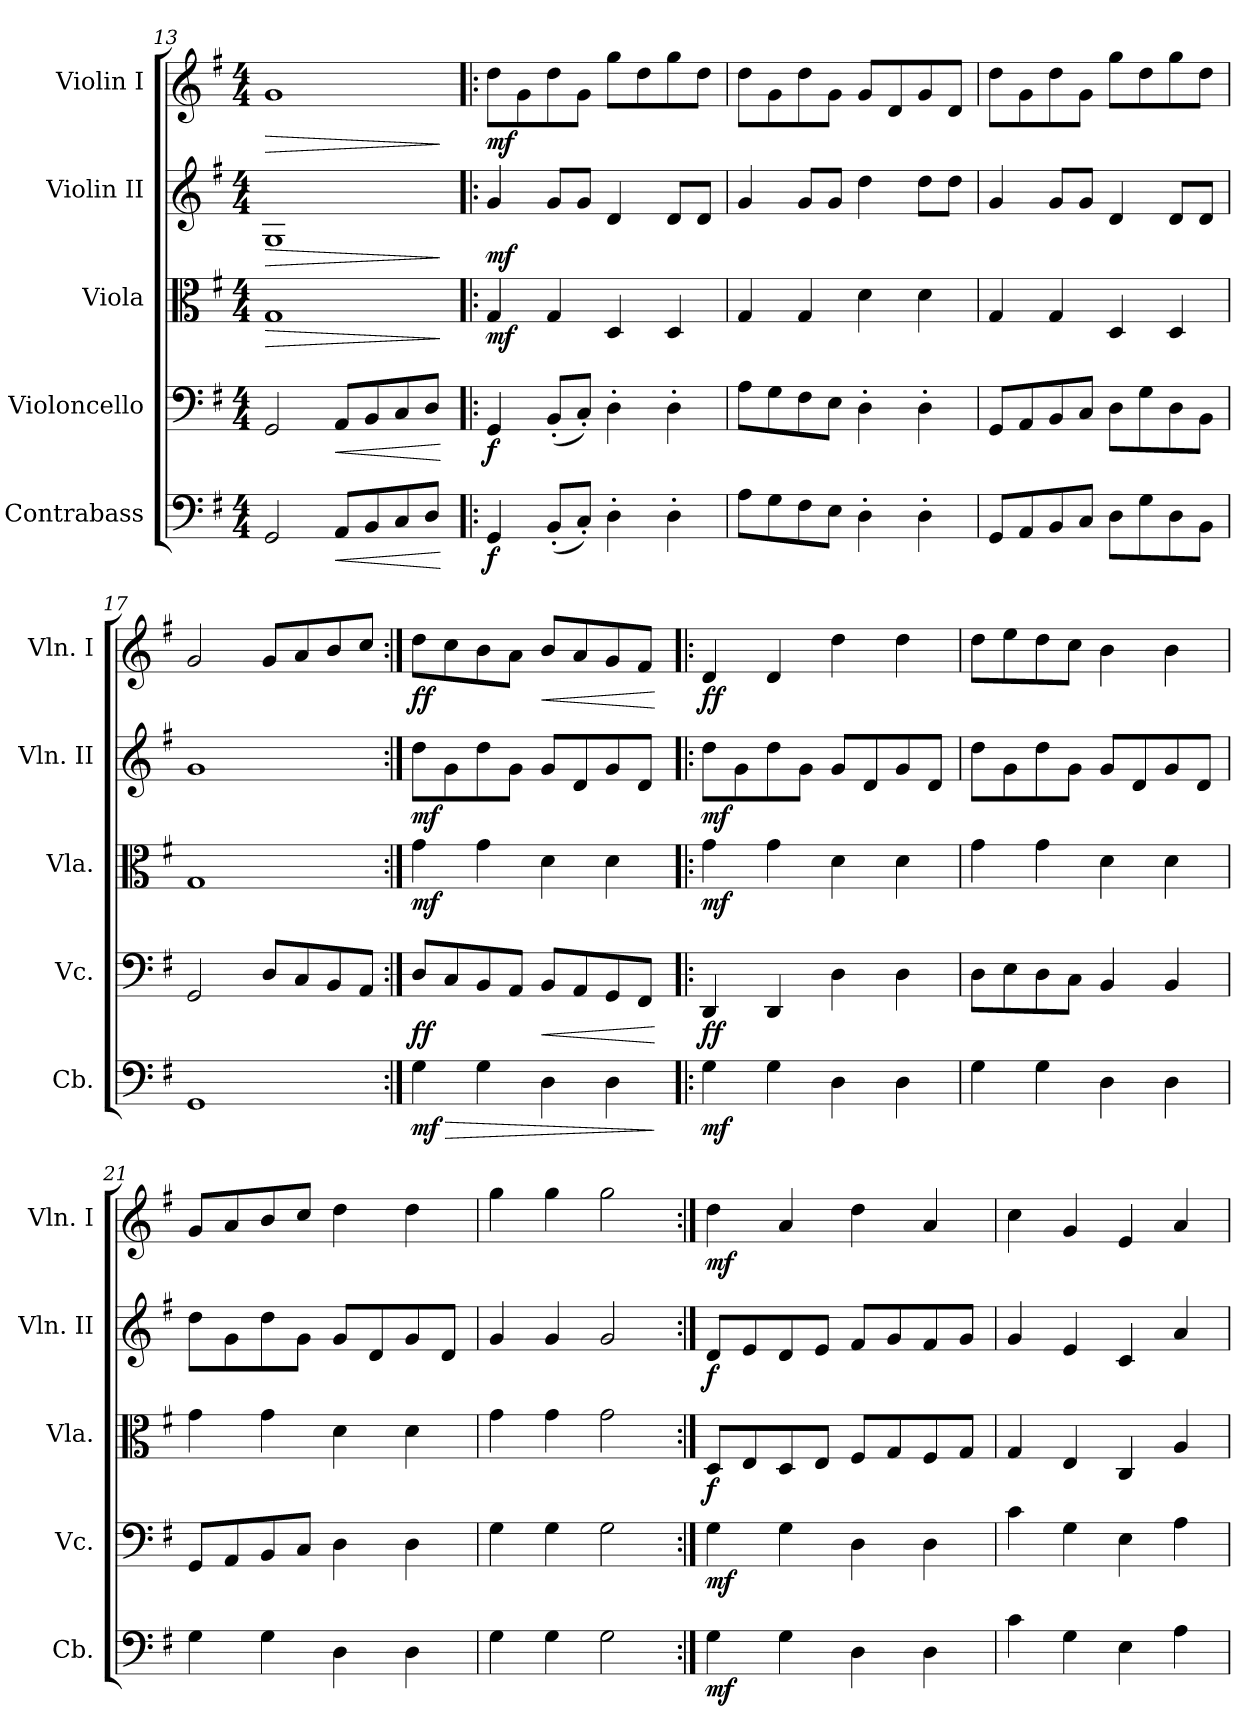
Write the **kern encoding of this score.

**kern	**dynam	**kern	**dynam	**kern	**dynam	**kern	**dynam	**kern	**dynam
*part5	*part5	*part4	*part4	*part3	*part3	*part2	*part2	*part1	*part1
*staff5	*staff5	*staff4	*staff4	*staff3	*staff3	*staff2	*staff2	*staff1	*staff1
*I"Contrabass	*	*I"Violoncello	*	*I"Viola	*	*I"Violin II	*	*I"Violin I	*
*I'Cb.	*	*I'Vc.	*	*I'Vla.	*	*I'Vln. II	*	*I'Vln. I	*
*clefF4	*	*clefF4	*	*clefC3	*	*clefG2	*	*clefG2	*
*ITrd7c12	*	*	*	*	*	*	*	*	*
*k[f#]	*	*k[f#]	*	*k[f#]	*	*k[f#]	*	*k[f#]	*
*M4/4	*	*M4/4	*	*M4/4	*	*M4/4	*	*M4/4	*
=13	=13	=13	=13	=13	=13	=13	=13	=13	=13
!	!	!	!	!	!LO:HP:b	!	!LO:HP:b	!	!LO:HP:b
2GGG/	.	2GG/	.	1G	>	1G	>	1g	>
!	!LO:HP:b	!	!LO:HP:b	!	!	!	!	!	!
8AAA/L	<	8AA/L	<	.	.	.	.	.	.
8BBB/	.	8BB/	.	.	.	.	.	.	.
8CC/	.	8C/	.	.	.	.	.	.	.
8DD/J	.	8D/J	.	.	.	.	.	.	.
.	[	.	[	.	]	.	]	.	]
!!LO:LB:g=z
=14!|:	=14!|:	=14!|:	=14!|:	=14!|:	=14!|:	=14!|:	=14!|:	=14!|:	=14!|:
!	!LO:DY:b	!	!LO:DY:b	!	!LO:DY:b	!	!LO:DY:b	!	!LO:DY:b
4GGG/	f	4GG/	f	4G/	mf	4g/	mf	8dd\L	mf
.	.	.	.	.	.	.	.	8g\	.
(<8BBB'/L	.	(<8BB'/L	.	4G/	.	8g/L	.	8dd\	.
8CC'/J)	.	8C'/J)	.	.	.	8g/J	.	8g\J	.
4DD'\	.	4D'\	.	4D/	.	4d/	.	8gg\L	.
.	.	.	.	.	.	.	.	8dd\	.
4DD'\	.	4D'\	.	4D/	.	8d/L	.	8gg\	.
.	.	.	.	.	.	8d/J	.	8dd\J	.
=15	=15	=15	=15	=15	=15	=15	=15	=15	=15
8AA\L	.	8A\L	.	4G/	.	4g/	.	8dd\L	.
8GG\	.	8G\	.	.	.	.	.	8g\	.
8FF#\	.	8F#\	.	4G/	.	8g/L	.	8dd\	.
8EE\J	.	8E\J	.	.	.	8g/J	.	8g\J	.
4DD'\	.	4D'\	.	4d\	.	4dd\	.	8g/L	.
.	.	.	.	.	.	.	.	8d/	.
4DD'\	.	4D'\	.	4d\	.	8dd\L	.	8g/	.
.	.	.	.	.	.	8dd\J	.	8d/J	.
=16	=16	=16	=16	=16	=16	=16	=16	=16	=16
8GGG/L	.	8GG/L	.	4G/	.	4g/	.	8dd\L	.
8AAA/	.	8AA/	.	.	.	.	.	8g\	.
8BBB/	.	8BB/	.	4G/	.	8g/L	.	8dd\	.
8CC/J	.	8C/J	.	.	.	8g/J	.	8g\J	.
8DD\L	.	8D\L	.	4D/	.	4d/	.	8gg\L	.
8GG\	.	8G\	.	.	.	.	.	8dd\	.
8DD\	.	8D\	.	4D/	.	8d/L	.	8gg\	.
8BBB\J	.	8BB\J	.	.	.	8d/J	.	8dd\J	.
=17	=17	=17	=17	=17	=17	=17	=17	=17	=17
1GGG	.	2GG/	.	1G	.	1g	.	2g/	.
.	.	8D/L	.	.	.	.	.	8g/L	.
.	.	8C/	.	.	.	.	.	8a/	.
.	.	8BB/	.	.	.	.	.	8b/	.
.	.	8AA/J	.	.	.	.	.	8cc/J	.
=18:|!	=18:|!	=18:|!	=18:|!	=18:|!	=18:|!	=18:|!	=18:|!	=18:|!	=18:|!
!	!LO:HP:b	!	!	!	!	!	!	!	!
!	!LO:DY:n=1:b	!	!LO:DY:b	!	!LO:DY:b	!	!LO:DY:b	!	!LO:DY:b
4GG\	> mf	8D/L	ff	4g\	mf	8dd\L	mf	8dd\L	ff
.	.	8C/	.	.	.	8g\	.	8cc\	.
4GG\	.	8BB/	.	4g\	.	8dd\	.	8b\	.
.	.	8AA/J	.	.	.	8g\J	.	8a\J	.
!	!	!	!LO:HP:b	!	!	!	!	!	!LO:HP:b
4DD\	.	8BB/L	<	4d\	.	8g/L	.	8b/L	<
.	.	8AA/	.	.	.	8d/	.	8a/	.
4DD\	.	8GG/	.	4d\	.	8g/	.	8g/	.
.	.	8FF#/J	.	.	.	8d/J	.	8f#/J	.
.	]	.	[	.	.	.	.	.	[
!!LO:PB:g=z
=19!|:	=19!|:	=19!|:	=19!|:	=19!|:	=19!|:	=19!|:	=19!|:	=19!|:	=19!|:
!	!LO:DY:b	!	!LO:DY:b	!	!LO:DY:b	!	!LO:DY:b	!	!LO:DY:b
4GG\	mf	4DD/	ff	4g\	mf	8dd\L	mf	4d/	ff
.	.	.	.	.	.	8g\	.	.	.
4GG\	.	4DD/	.	4g\	.	8dd\	.	4d/	.
.	.	.	.	.	.	8g\J	.	.	.
4DD\	.	4D\	.	4d\	.	8g/L	.	4dd\	.
.	.	.	.	.	.	8d/	.	.	.
4DD\	.	4D\	.	4d\	.	8g/	.	4dd\	.
.	.	.	.	.	.	8d/J	.	.	.
=20	=20	=20	=20	=20	=20	=20	=20	=20	=20
4GG\	.	8D\L	.	4g\	.	8dd\L	.	8dd\L	.
.	.	8E\	.	.	.	8g\	.	8ee\	.
4GG\	.	8D\	.	4g\	.	8dd\	.	8dd\	.
.	.	8C\J	.	.	.	8g\J	.	8cc\J	.
4DD\	.	4BB/	.	4d\	.	8g/L	.	4b\	.
.	.	.	.	.	.	8d/	.	.	.
4DD\	.	4BB/	.	4d\	.	8g/	.	4b\	.
.	.	.	.	.	.	8d/J	.	.	.
=21	=21	=21	=21	=21	=21	=21	=21	=21	=21
4GG\	.	8GG/L	.	4g\	.	8dd\L	.	8g/L	.
.	.	8AA/	.	.	.	8g\	.	8a/	.
4GG\	.	8BB/	.	4g\	.	8dd\	.	8b/	.
.	.	8C/J	.	.	.	8g\J	.	8cc/J	.
4DD\	.	4D\	.	4d\	.	8g/L	.	4dd\	.
.	.	.	.	.	.	8d/	.	.	.
4DD\	.	4D\	.	4d\	.	8g/	.	4dd\	.
.	.	.	.	.	.	8d/J	.	.	.
=22	=22	=22	=22	=22	=22	=22	=22	=22	=22
4GG\	.	4G\	.	4g\	.	4g/	.	4gg\	.
4GG\	.	4G\	.	4g\	.	4g/	.	4gg\	.
2GG\	.	2G\	.	2g\	.	2g/	.	2gg\	.
!!LO:LB:g=z
=23:|!	=23:|!	=23:|!	=23:|!	=23:|!	=23:|!	=23:|!	=23:|!	=23:|!	=23:|!
!	!LO:DY:b	!	!LO:DY:b	!	!LO:DY:b	!	!LO:DY:b	!	!LO:DY:b
4GG\	mf	4G\	mf	8D/L	f	8d/L	f	4dd\	mf
.	.	.	.	8E/	.	8e/	.	.	.
4GG\	.	4G\	.	8D/	.	8d/	.	4a/	.
.	.	.	.	8E/J	.	8e/J	.	.	.
4DD\	.	4D\	.	8F#/L	.	8f#/L	.	4dd\	.
.	.	.	.	8G/	.	8g/	.	.	.
4DD\	.	4D\	.	8F#/	.	8f#/	.	4a/	.
.	.	.	.	8G/J	.	8g/J	.	.	.
=24	=24	=24	=24	=24	=24	=24	=24	=24	=24
4C\	.	4c\	.	4G/	.	4g/	.	4cc\	.
4GG\	.	4G\	.	4E/	.	4e/	.	4g/	.
4EE\	.	4E\	.	4C/	.	4c/	.	4e/	.
4AA\	.	4A\	.	4A/	.	4a/	.	4a/	.
=	=	=	=	=	=	=	=	=	=
*-	*-	*-	*-	*-	*-	*-	*-	*-	*-
